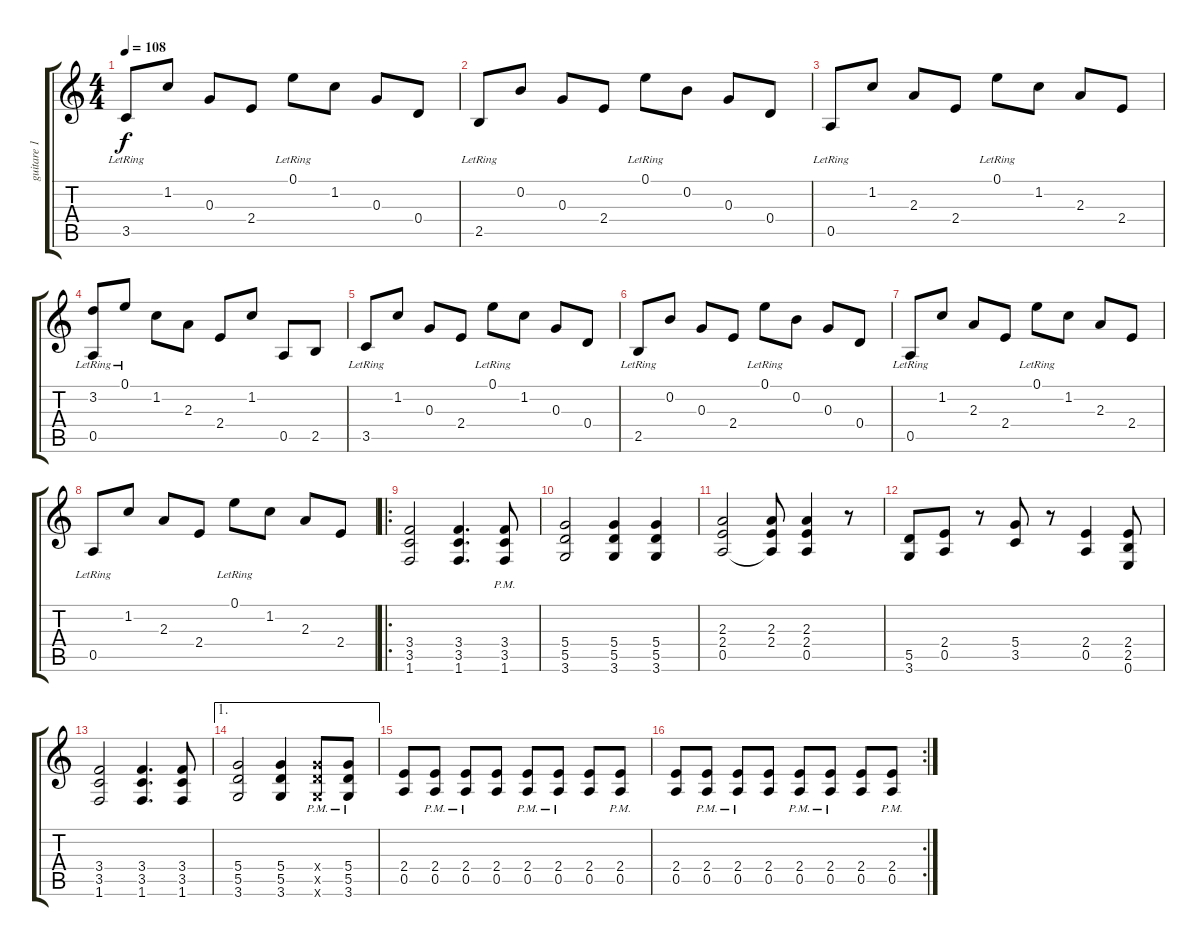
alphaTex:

\track ("guitare 1" "guitare 1") {instrument acousticguitarsteel}
\staff {score tabs}
\tuning (E4 B3 G3 D3 A2 E2) {hide}
\ts (4 4)
\tempo 108
\clef g2
\ks c
3.5{lr}.8{dy f} 1.2.8 0.3.8 2.4.8 0.1{lr}.8 1.2.8 0.3.8 0.4.8 |
2.5{lr}.8 0.2.8 0.3.8 2.4.8 0.1{lr}.8 0.2.8 0.3.8 0.4.8 |
0.5{lr}.8 1.2.8 2.3.8 2.4.8 0.1{lr}.8 1.2.8 2.3.8 2.4.8 |
(3.2 0.5{lr}).8 0.1{lr}.8 1.2.8 2.3.8 2.4.8 1.2.8 0.5.8 2.5.8 |
3.5{lr}.8 1.2.8 0.3.8 2.4.8 0.1{lr}.8 1.2.8 0.3.8 0.4.8 |
2.5{lr}.8 0.2.8 0.3.8 2.4.8 0.1{lr}.8 0.2.8 0.3.8 0.4.8 |
0.5{lr}.8 1.2.8 2.3.8 2.4.8 0.1{lr}.8 1.2.8 2.3.8 2.4.8 |
0.5{lr}.8 1.2.8 2.3.8 2.4.8 0.1{lr}.8 1.2.8 2.3.8 2.4.8 |
\ro
(3.4 3.5 1.6).2{instrument distortionguitar} (3.4 3.5 1.6).4{d} (3.4{pm} 3.5{pm} 1.6{pm}).8 |
(5.4 5.5 3.6).2 (5.4 5.5 3.6).4 (5.4 5.5 3.6).4 |
(2.3 2.4 0.5).2 (2.3 2.4 0.5{t}).8 (2.3 2.4 0.5).4 r.8 |
(5.5 3.6).8 (2.4 0.5).8 r.8 (5.4 3.5).8 r.8 (2.4 0.5).4 (2.4 2.5 0.6).8 |
(3.4 3.5 1.6).2 (3.4 3.5 1.6).4{d} (3.4 3.5 1.6).8 |
\ae 1
(5.4 5.5 3.6).2 (5.4 5.5 3.6).4 (5.4{pm x} 5.5{pm x} 3.6{pm x}).8 (5.4{pm} 5.5{pm} 3.6).8 |
(2.4 0.5).8 (2.4{pm} 0.5{pm}).8 (2.4{pm} 0.5{pm}).8 (2.4 0.5).8 (2.4{pm} 0.5{pm}).8 (2.4{pm} 0.5{pm}).8 (2.4 0.5).8 (2.4{pm} 0.5{pm}).8 |
\rc 2
(2.4 0.5).8 (2.4{pm} 0.5{pm}).8 (2.4{pm} 0.5{pm}).8 (2.4 0.5).8 (2.4{pm} 0.5{pm}).8 (2.4{pm} 0.5{pm}).8 (2.4 0.5).8 (2.4{pm} 0.5{pm}).8
